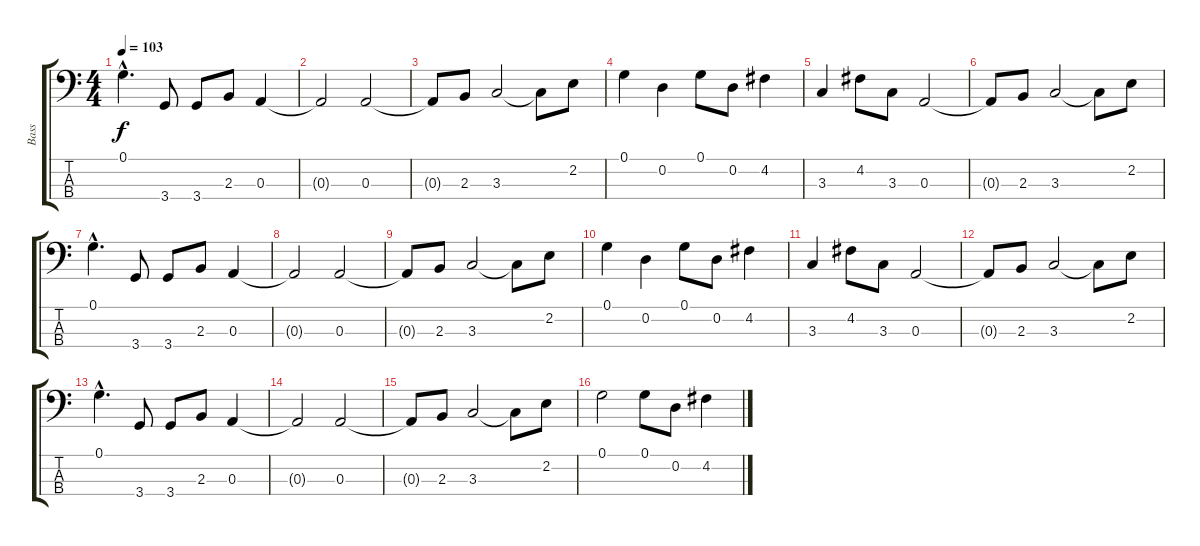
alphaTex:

\track ("Bass" "Bass") {instrument electricbasspick}
\staff {score tabs}
\tuning (G2 D2 A1 E1) {hide}
\ts (4 4)
\tempo 103
\clef f4
\ks c
0.1{hac}.4{d dy f} 3.4.8 3.4.8 2.3.8 0.3.4 |
0.3{t}.2 0.3.2 |
0.3{t}.8 2.3.8 3.3.2 3.3{t}.8 2.2.8 |
0.1.4 0.2.4 0.1.8 0.2.8 4.2.4 |
3.3.4 4.2.8 3.3.8 0.3.2 |
0.3{t}.8 2.3.8 3.3.2 3.3{t}.8 2.2.8 |
0.1{hac}.4{d} 3.4.8 3.4.8 2.3.8 0.3.4 |
0.3{t}.2 0.3.2 |
0.3{t}.8 2.3.8 3.3.2 3.3{t}.8 2.2.8 |
0.1.4 0.2.4 0.1.8 0.2.8 4.2.4 |
3.3.4 4.2.8 3.3.8 0.3.2 |
0.3{t}.8 2.3.8 3.3.2 3.3{t}.8 2.2.8 |
0.1{hac}.4{d} 3.4.8 3.4.8 2.3.8 0.3.4 |
0.3{t}.2 0.3.2 |
0.3{t}.8 2.3.8 3.3.2 3.3{t}.8 2.2.8 |
0.1.2 0.1.8 0.2.8 4.2.4
